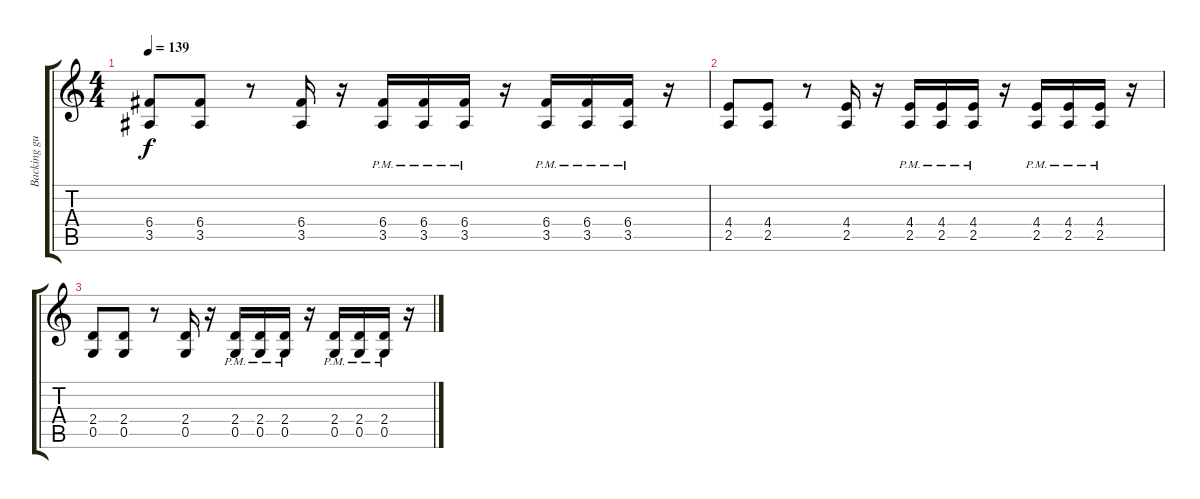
\track ("Backing guitar" "Backing gu") {instrument distortionguitar}
\staff {score tabs}
\tuning (D4 A3 F3 C3 G2 D2) {hide}
\ts (4 4)
\tempo 139
\clef g2
\ks c
(6.4 3.5).8{dy f} (6.4 3.5).8 r.8 (6.4 3.5).16 r.16 (6.4{pm} 3.5{pm}).16 (6.4{pm} 3.5{pm}).16 (6.4{pm} 3.5{pm}).16 r.16 (6.4{pm} 3.5{pm}).16 (6.4{pm} 3.5{pm}).16 (6.4{pm} 3.5{pm}).16 r.16 |
(4.4 2.5).8 (4.4 2.5).8 r.8 (4.4 2.5).16 r.16 (4.4{pm} 2.5{pm}).16 (4.4{pm} 2.5{pm}).16 (4.4{pm} 2.5{pm}).16 r.16 (4.4{pm} 2.5{pm}).16 (4.4{pm} 2.5{pm}).16 (4.4{pm} 2.5{pm}).16 r.16 |
(2.4 0.5).8 (2.4 0.5).8 r.8 (2.4 0.5).16 r.16 (2.4{pm} 0.5{pm}).16 (2.4{pm} 0.5{pm}).16 (2.4{pm} 0.5{pm}).16 r.16 (2.4{pm} 0.5{pm}).16 (2.4{pm} 0.5{pm}).16 (2.4{pm} 0.5{pm}).16 r.16
